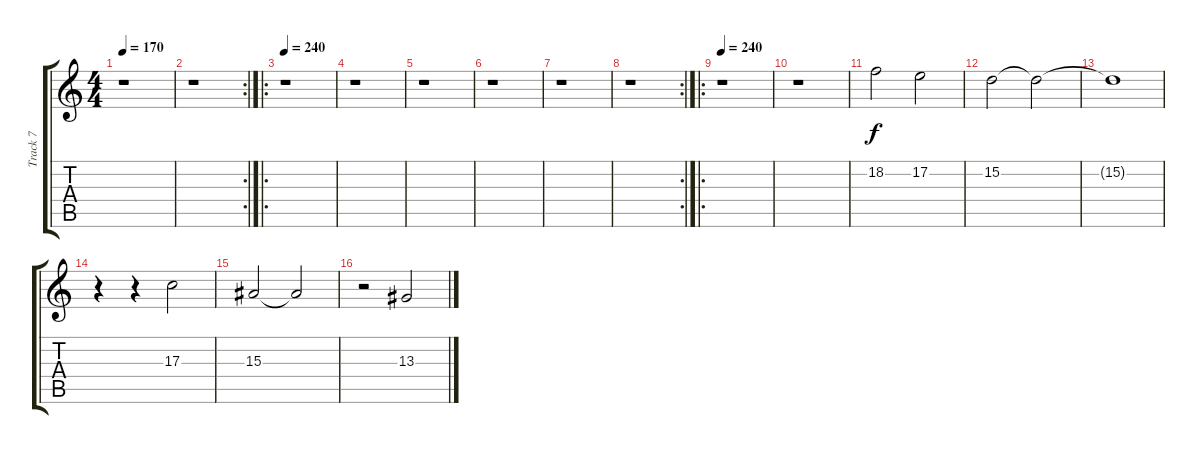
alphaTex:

\track ("Track 7" "Track 7") {instrument pad4choir}
\staff {score tabs}
\tuning (E4 B3 G3 D3 A2 E2) {hide}
\ts (4 4)
\tempo 170
\clef g2
\ks c
r.1{dy f} |
\rc 2
r.1 |
\ro
\tempo 240
r.1 |
r.1 |
r.1 |
r.1 |
r.1 |
\rc 2
r.1 |
\ro
\tempo 240
r.1 |
r.1 |
18.2.2 17.2.2 |
15.2.2 15.2{t}.2 |
15.2{t}.1 |
r.4 r.4 17.3.2 |
15.3.2 15.3{t}.2 |
r.2 13.3.2
